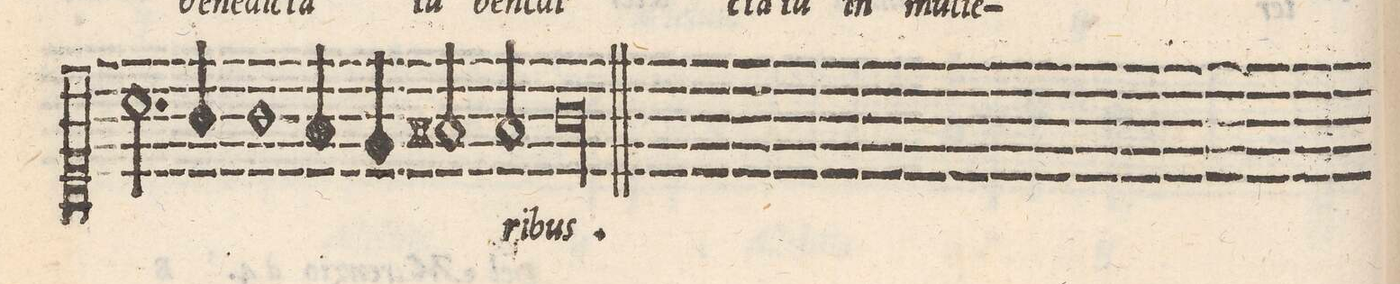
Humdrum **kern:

**kern	**text
*I"CANTVS	*
*clefC1	*
*k[]	*
*met(C)	*
*M2/1	*
2.a\	.
4g/	.
1g\	.
=44-	=44-
4f/	.
4e/	.
2f#X/	.
2f#/	-ri-
=45-	=45-
0gl	-bus.
==	==
*-	*-
